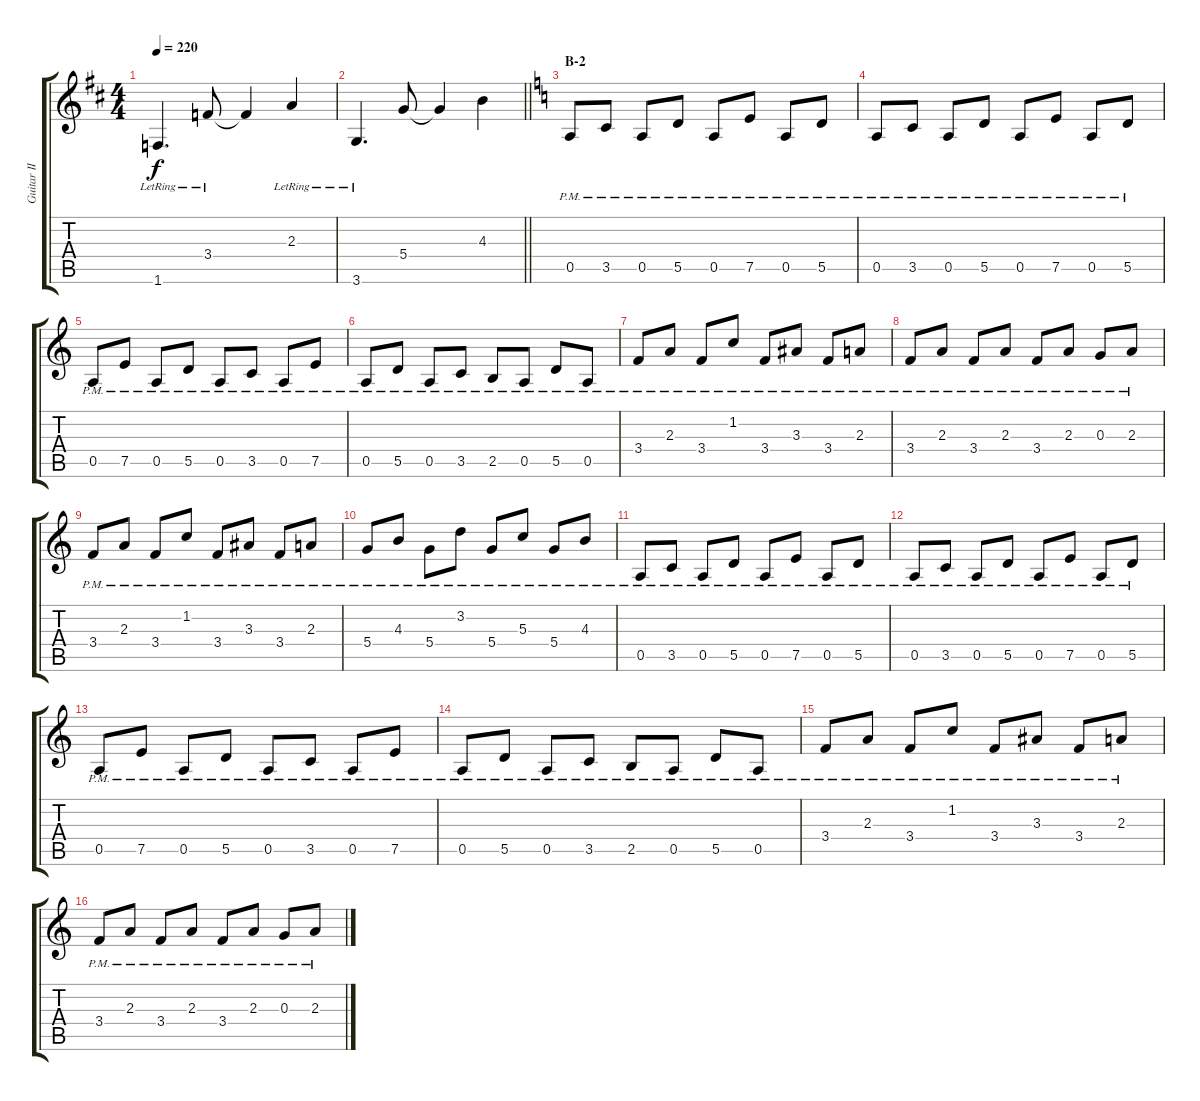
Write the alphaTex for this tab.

\track ("Guitar II" "Guitar II") {instrument overdrivenguitar}
\staff {score tabs}
\tuning (E4 B3 G3 D3 A2 E2) {hide}
\ts (4 4)
\tempo 220
\clef g2
\ks d
1.6{lr}.4{d dy f} 3.4{lr}.8 3.4{t}.4 2.3{lr}.4 |
\barLineRight lightlight
3.6{lr}.4{d} 5.4.8 5.4{t}.4 4.3.4 |
\section ("" "B-2")
\ks c
0.5{pm}.8 3.5{pm}.8 0.5{pm}.8 5.5{pm}.8 0.5{pm}.8 7.5{pm}.8 0.5{pm}.8 5.5{pm}.8 |
0.5{pm}.8 3.5{pm}.8 0.5{pm}.8 5.5{pm}.8 0.5{pm}.8 7.5{pm}.8 0.5{pm}.8 5.5{pm}.8 |
0.5{pm}.8 7.5{pm}.8 0.5{pm}.8 5.5{pm}.8 0.5{pm}.8 3.5{pm}.8 0.5{pm}.8 7.5{pm}.8 |
0.5{pm}.8 5.5{pm}.8 0.5{pm}.8 3.5{pm}.8 2.5{pm}.8 0.5{pm}.8 5.5{pm}.8 0.5{pm}.8 |
3.4{pm}.8 2.3{pm}.8 3.4{pm}.8 1.2{pm}.8 3.4{pm}.8 3.3{pm}.8 3.4{pm}.8 2.3{pm}.8 |
3.4{pm}.8 2.3{pm}.8 3.4{pm}.8 2.3{pm}.8 3.4{pm}.8 2.3{pm}.8 0.3{pm}.8 2.3{pm}.8 |
3.4{pm}.8 2.3{pm}.8 3.4{pm}.8 1.2{pm}.8 3.4{pm}.8 3.3{pm}.8 3.4{pm}.8 2.3{pm}.8 |
5.4{pm}.8 4.3{pm}.8 5.4{pm}.8 3.2{pm}.8 5.4{pm}.8 5.3{pm}.8 5.4{pm}.8 4.3{pm}.8 |
0.5{pm}.8 3.5{pm}.8 0.5{pm}.8 5.5{pm}.8 0.5{pm}.8 7.5{pm}.8 0.5{pm}.8 5.5{pm}.8 |
0.5{pm}.8 3.5{pm}.8 0.5{pm}.8 5.5{pm}.8 0.5{pm}.8 7.5{pm}.8 0.5{pm}.8 5.5{pm}.8 |
0.5{pm}.8 7.5{pm}.8 0.5{pm}.8 5.5{pm}.8 0.5{pm}.8 3.5{pm}.8 0.5{pm}.8 7.5{pm}.8 |
0.5{pm}.8 5.5{pm}.8 0.5{pm}.8 3.5{pm}.8 2.5{pm}.8 0.5{pm}.8 5.5{pm}.8 0.5{pm}.8 |
3.4{pm}.8 2.3{pm}.8 3.4{pm}.8 1.2{pm}.8 3.4{pm}.8 3.3{pm}.8 3.4{pm}.8 2.3{pm}.8 |
3.4{pm}.8 2.3{pm}.8 3.4{pm}.8 2.3{pm}.8 3.4{pm}.8 2.3{pm}.8 0.3{pm}.8 2.3{pm}.8
